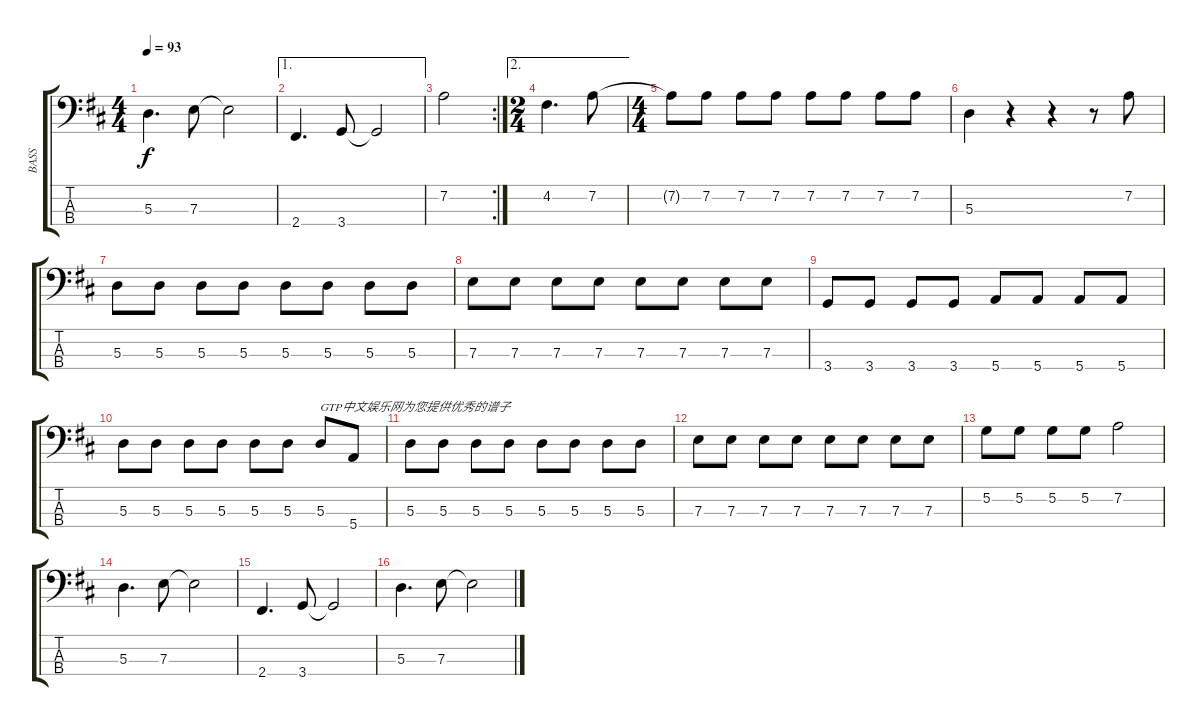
\track ("BASS" "BASS") {instrument electricbassfinger}
\staff {score tabs}
\tuning (G2 D2 A1 E1) {hide}
\ts (4 4)
\tempo 93
\clef f4
\ks d
5.3.4{d dy f} 7.3.8 7.3{t}.2 |
\ae 1
2.4.4{d} 3.4.8 3.4{t}.2 |
\rc 2
7.2.2 |
\ae 2
\ts (2 4)
4.2.4{d} 7.2.8 |
\ts (4 4)
7.2{t}.8 7.2.8 7.2.8 7.2.8 7.2.8 7.2.8 7.2.8 7.2.8 |
5.3.4 r.4 r.4 r.8 7.2.8 |
5.3.8 5.3.8 5.3.8 5.3.8 5.3.8 5.3.8 5.3.8 5.3.8 |
7.3.8 7.3.8 7.3.8 7.3.8 7.3.8 7.3.8 7.3.8 7.3.8 |
3.4.8 3.4.8 3.4.8 3.4.8 5.4.8 5.4.8 5.4.8 5.4.8 |
5.3.8 5.3.8 5.3.8 5.3.8 5.3.8 5.3.8 5.3.8{txt "GTP中文娱乐网为您提供优秀的谱子"} 5.4.8 |
5.3.8 5.3.8 5.3.8 5.3.8 5.3.8 5.3.8 5.3.8 5.3.8 |
7.3.8 7.3.8 7.3.8 7.3.8 7.3.8 7.3.8 7.3.8 7.3.8 |
5.2.8 5.2.8 5.2.8 5.2.8 7.2.2 |
5.3.4{d} 7.3.8 7.3{t}.2 |
2.4.4{d} 3.4.8 3.4{t}.2 |
5.3.4{d} 7.3.8 7.3{t}.2
